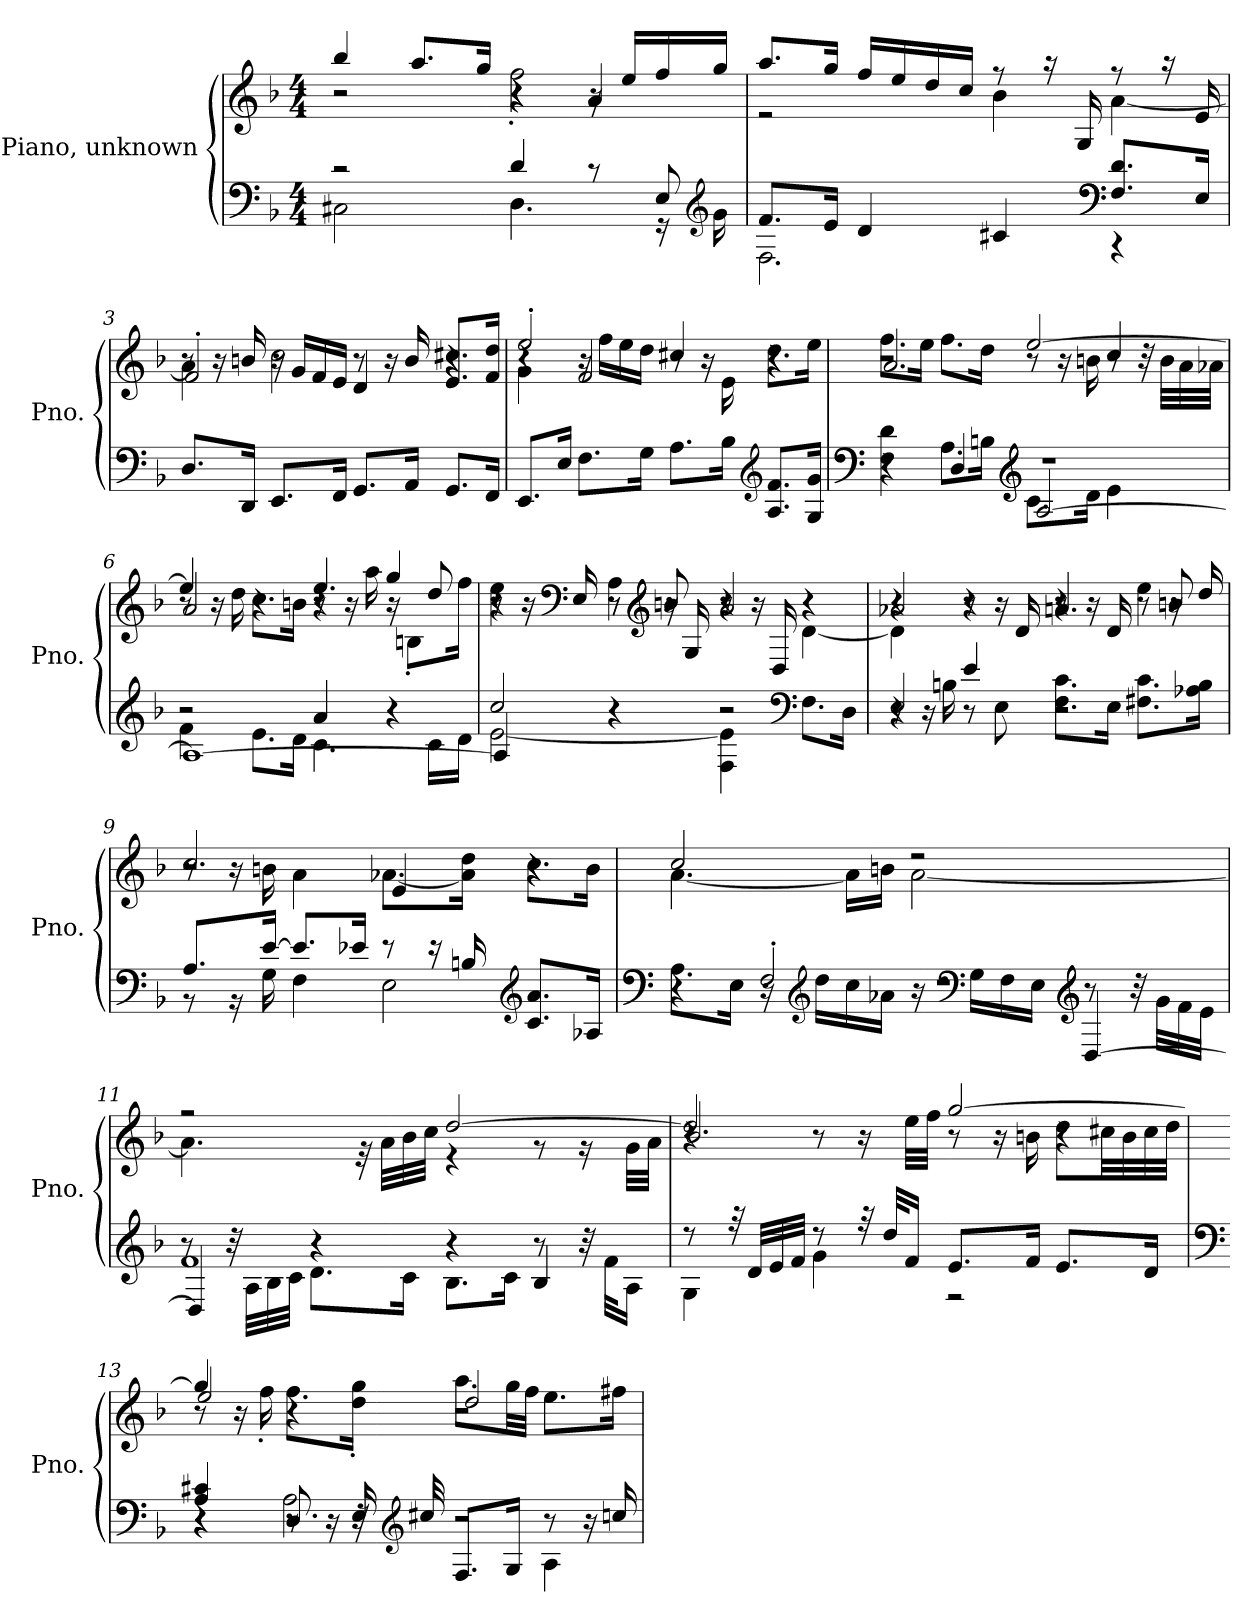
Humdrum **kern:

**kern	**kern
*part1	*part1
*staff2	*staff1
*I"Piano, unknown	*
*I'Pno.	*
*clefF4	*clefG2
*k[b-]	*k[b-]
*M4/4	*M4/4
*MM120	*MM120
=1	=1
*^	*^
*	*	*	*^
2r	2C#X\	4bb-/	2r	2r
.	.	8.aa/L	.	.
.	.	16gg/Jk	.	.
4d/	4.D\	4r	2ff'\	4r
8r	.	16r	.	4a/
.	.	16ee/LL	.	.
8E/	16r	16ff/	.	.
*clefG2	*	*	*	*
.	16g\	16gg/JJ	.	.
*	*	*	*v	*v
=2	=2	=2	=2
8.f/L	2.F\	8.aa/L	2r
16e/Jk	.	16gg/Jk	.
4d/	.	16ff/LL	.
.	.	16ee/	.
.	.	16dd/	.
.	.	16cc/JJ	.
4c#X/	.	8r	4b-\
.	.	16r	.
.	.	16G/	.
*clefF4	*	*	*
8.F/ 8.d/L	4r	8r	[4a\
.	.	16r	.
16E/Jk	.	16e/	.
*v	*v	*	*
=3	=3	=3
*	*	*^
8.D/L	8r	4a\]	2f'/
.	16r	.	.
16DD/Jk	16bn/	.	.
8.EE/L	16r	2cc\	.
.	16g/LL	.	.
.	16f/	.	.
16FF/Jk	16e/JJ	.	.
8.GG/L	8r	.	4d/
.	16r	.	.
16AA/Jk	16b/	.	.
8.GG/L	8.e/ 8.cc#X/L	4r	4r
16FF/Jk	16f/ 16dd/Jk	.	.
!!LO:LB:g=z	!!	!!
=4	=4	=4	=4
8.EE/L	2ee'/	4g\	4r
16E/Jk	.	.	.
8.F\L	.	16r	2f/
.	.	16ff\LL	.
.	.	16ee\	.
16G\Jk	.	16dd\JJ	.
8.A\L	4cc#X/	8r	.
.	.	16r	.
16B-\Jk	.	16e\	.
*clefG2	*	*	*
8.A/ 8.f/L	4r	8.dd\L	4r
16G/ 16g/Jk	.	16ee\Jk	.
=5	=5	=5	=5
*clefF4	*	*	*
*^	*	*	*
*	*^	*	*	*
1r	4F\ 4d\	4r	2r	8.ff\L	2.a/
.	.	.	.	16ee\Jk	.
.	8.A\L	4D/	.	8.ff\L	.
.	16Bn\Jk	.	.	16dd\Jk	.
*clefG2	*	*	*	*	*
.	8.c\L	[2A/	[2ee/	8r	.
.	.	.	.	16r	.
.	16d\Jk	.	.	16bn\	.
.	4e\	.	.	8r	4cc/
.	.	.	.	32r	.
.	.	.	.	32b\LLL	.
.	.	.	.	32a\	.
.	.	.	.	32a-X\JJJ	.
!!LO:LB:g=z	!!	!!
=6	=6	=6	=6	=6	=6
2r	4f\	1A_	4ee/]	8r	2a/
.	.	.	.	16r	.
.	.	.	.	16dd\	.
.	8.e\L	.	4r	8.cc\L	.
.	16d\Jk	.	.	16bn\Jk	.
4a/	4.c\	.	4r	8r	4.ee/
.	.	.	.	16r	.
.	.	.	.	16aa\	.
4r	.	.	4gg/	16r	.
.	.	.	.	8Bn'\L	.
.	16c\LL	.	.	.	8dd/
.	16d\JJ	.	.	16ff\Jk	.
=7	=7	=7	=7	=7	=7
2cc/	[2e\	4A/]	4r	4ee\	8r
.	.	.	.	.	16r
*	*	*	*clefF4	*	*
.	.	.	.	.	16E/
.	.	4r	8r	4A\	8r
*	*	*	*clefG2	*	*
.	.	.	8bn/	.	16r
.	.	.	.	.	16G/
2r	4F\ 4e\]	2r	2a/	4r	8r
.	.	.	.	.	16r
.	.	.	.	.	16D/
*clefF4	*	*	*	*	*
.	8.F\L	.	.	[4d\	4r
.	16D\Jk	.	.	.	.
!!LO:LB:g=z	!!	!!
=8	=8	=8	=8	=8	=8
4r	8r	2E/	2a-X/	4d\]	4r
.	16r	.	.	.	.
.	16Bn\	.	.	.	.
4e/	8r	.	.	4r	8r
.	8E\	.	.	.	16r
.	.	.	.	.	16d/
2r	8.F\ 8.c\L	2r	4.an/	4r	8r
.	.	.	.	.	16r
.	16E\Jk	.	.	.	16d/
.	8.F#X\ 8.c\L	.	.	4ee\	8r
.	.	.	8bn/	.	16r
.	16A-X\ 16B\Jk	.	.	.	16dd/
*	*v	*v	*	*	*
=9	=9	=9	=9	=9
8.A/L	8r	2.cc/	8r	2r
.	16r	.	16r	.
[16e/Jk	16G\	.	16bn\	.
8.e/L]	4F\	.	4a\	.
16e-X/Jk	.	.	.	.
8r	2E\	.	[8.a-X\L	4e/
16r	.	.	.	.
16Bn/	.	.	16a-\] 16dd\Jk	.
*clefG2	*	*	*	*
8.c/ 8.a/L	.	4r	8.cc\L	4r
16A-X/Jk	.	.	16b\Jk	.
*v	*v	*	*	*
*	*v	*v	*v
!!LO:LB:g=z
=10	=10
*clefF4	*
*^	*^
*	*^	*	*
1r	8.A\L	4r	2cc/	[4.a\
.	16E\Jk	.	.	.
.	16r	2F'/	.	.
*clefG2	*	*	*	*
.	16dd\LL	.	.	.
.	16cc\	.	.	16a\LL]
.	16a-X\JJ	.	.	16bn\JJ
.	16r	.	2r	[2a\
*clefF4	*	*	*	*
.	16G\LL	.	.	.
.	16F\	.	.	.
.	16E\JJ	.	.	.
*clefG2	*	*	*	*
.	8r	[4D/	.	.
.	32r	.	.	.
.	32g\LLL	.	.	.
.	32f\	.	.	.
.	32e\JJJ	.	.	.
=11	=11	=11	=11	=11
1f	8r	4D/]	2r	4.a\]
.	32r	.	.	.
.	32A\LLL	.	.	.
.	32B-\	.	.	.
.	32c\JJJ	.	.	.
.	8.d\L	4r	.	.
.	.	.	.	32r
.	.	.	.	32a\LLL
.	16c\Jk	.	.	32b-\
.	.	.	.	32cc\JJJ
.	8.B-\L	4r	[2dd/	4r
.	16c\Jk	.	.	.
.	8r	4B-/	.	8r
.	32r	.	.	16r
.	32f\KLL	.	.	.
.	16A\JJ	.	.	32g\LLL
.	.	.	.	32a\JJJ
*	*v	*v	*	*
!!LO:LB:g=z
=12	=12	=12	=12
*	*	*	*^
8r	4G\	2dd/]	4r	2.b-/
32r	.	.	.	.
32d/LLL	.	.	.	.
32e/	.	.	.	.
32f/JJJ	.	.	.	.
8r	4g\	.	8r	.
32r	.	.	16r	.
32dd/KLL	.	.	.	.
16f/JJ	.	.	32ee\LLL	.
.	.	.	32ff\JJJ	.
8.e/L	2r	[2gg/	8r	.
.	.	.	16r	.
16f/Jk	.	.	16bn\	.
8.e/L	.	.	8dd\L	4r
.	.	.	32cc#X\LL	.
.	.	.	32b\	.
16d/Jk	.	.	32cc#\	.
.	.	.	32dd\JJJ	.
*v	*v	*	*	*
=13	=13	=13	=13
*clefF4	*	*	*
*^	*	*	*
*	*^	*	*	*
4A/ 4c#X/	4r	4r	4gg/]	8r	2ee/
.	.	.	.	16r	.
.	.	.	.	16ff'\	.
8.D/	2A\	8r	4r	8.ff\L	.
.	.	16r	.	.	.
32r	.	16E/	.	16dd\' 16gg\'Jk	.
*clefG2	*	*	*	*	*
32cc#X/	.	.	.	.	.
8.F/L	.	2r	2r	8.aa\L	2dd/
16G/Jk	.	.	.	32gg\LL	.
.	.	.	.	32ff\JJJ	.
8r	4A\	.	.	8.ee\L	.
16r	.	.	.	.	.
16ccn/	.	.	.	16ff#X\Jk	.
*v	*v	*v	*	*	*
*	*v	*v	*v
=	=
*-	*-
